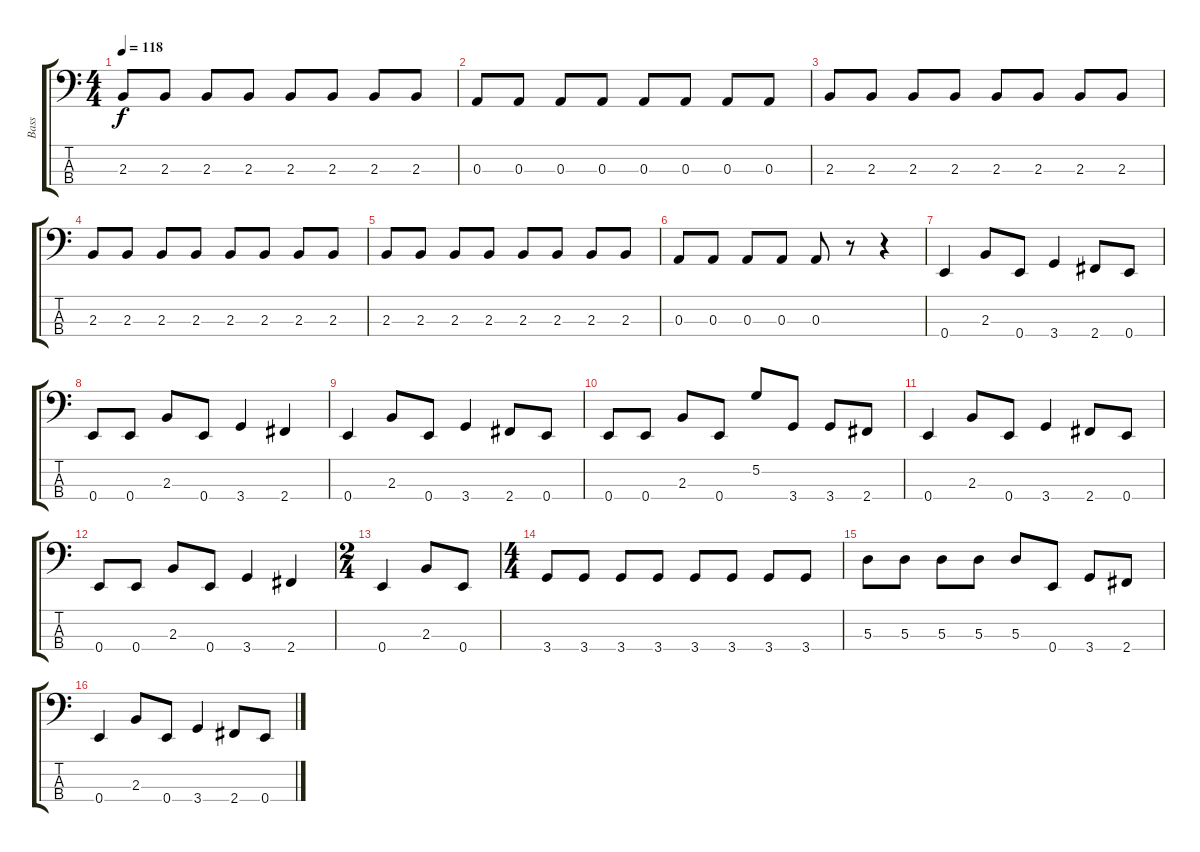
\track ("Bass" "Bass") {instrument electricbassfinger}
\staff {score tabs}
\tuning (G2 D2 A1 E1) {hide}
\ts (4 4)
\tempo 118
\clef f4
\ks c
2.3.8{dy f} 2.3.8 2.3.8 2.3.8 2.3.8 2.3.8 2.3.8 2.3.8 |
0.3.8 0.3.8 0.3.8 0.3.8 0.3.8 0.3.8 0.3.8 0.3.8 |
2.3.8 2.3.8 2.3.8 2.3.8 2.3.8 2.3.8 2.3.8 2.3.8 |
2.3.8 2.3.8 2.3.8 2.3.8 2.3.8 2.3.8 2.3.8 2.3.8 |
2.3.8 2.3.8 2.3.8 2.3.8 2.3.8 2.3.8 2.3.8 2.3.8 |
0.3.8 0.3.8 0.3.8 0.3.8 0.3.8 r.8 r.4 |
0.4.4 2.3.8 0.4.8 3.4.4 2.4.8 0.4.8 |
0.4.8 0.4.8 2.3.8 0.4.8 3.4.4 2.4.4 |
0.4.4 2.3.8 0.4.8 3.4.4 2.4.8 0.4.8 |
0.4.8 0.4.8 2.3.8 0.4.8 5.2.8 3.4.8 3.4.8 2.4.8 |
0.4.4 2.3.8 0.4.8 3.4.4 2.4.8 0.4.8 |
0.4.8 0.4.8 2.3.8 0.4.8 3.4.4 2.4.4 |
\ts (2 4)
0.4.4 2.3.8 0.4.8 |
\ts (4 4)
3.4.8 3.4.8 3.4.8 3.4.8 3.4.8 3.4.8 3.4.8 3.4.8 |
5.3.8 5.3.8 5.3.8 5.3.8 5.3.8 0.4.8 3.4.8 2.4.8 |
0.4.4 2.3.8 0.4.8 3.4.4 2.4.8 0.4.8
